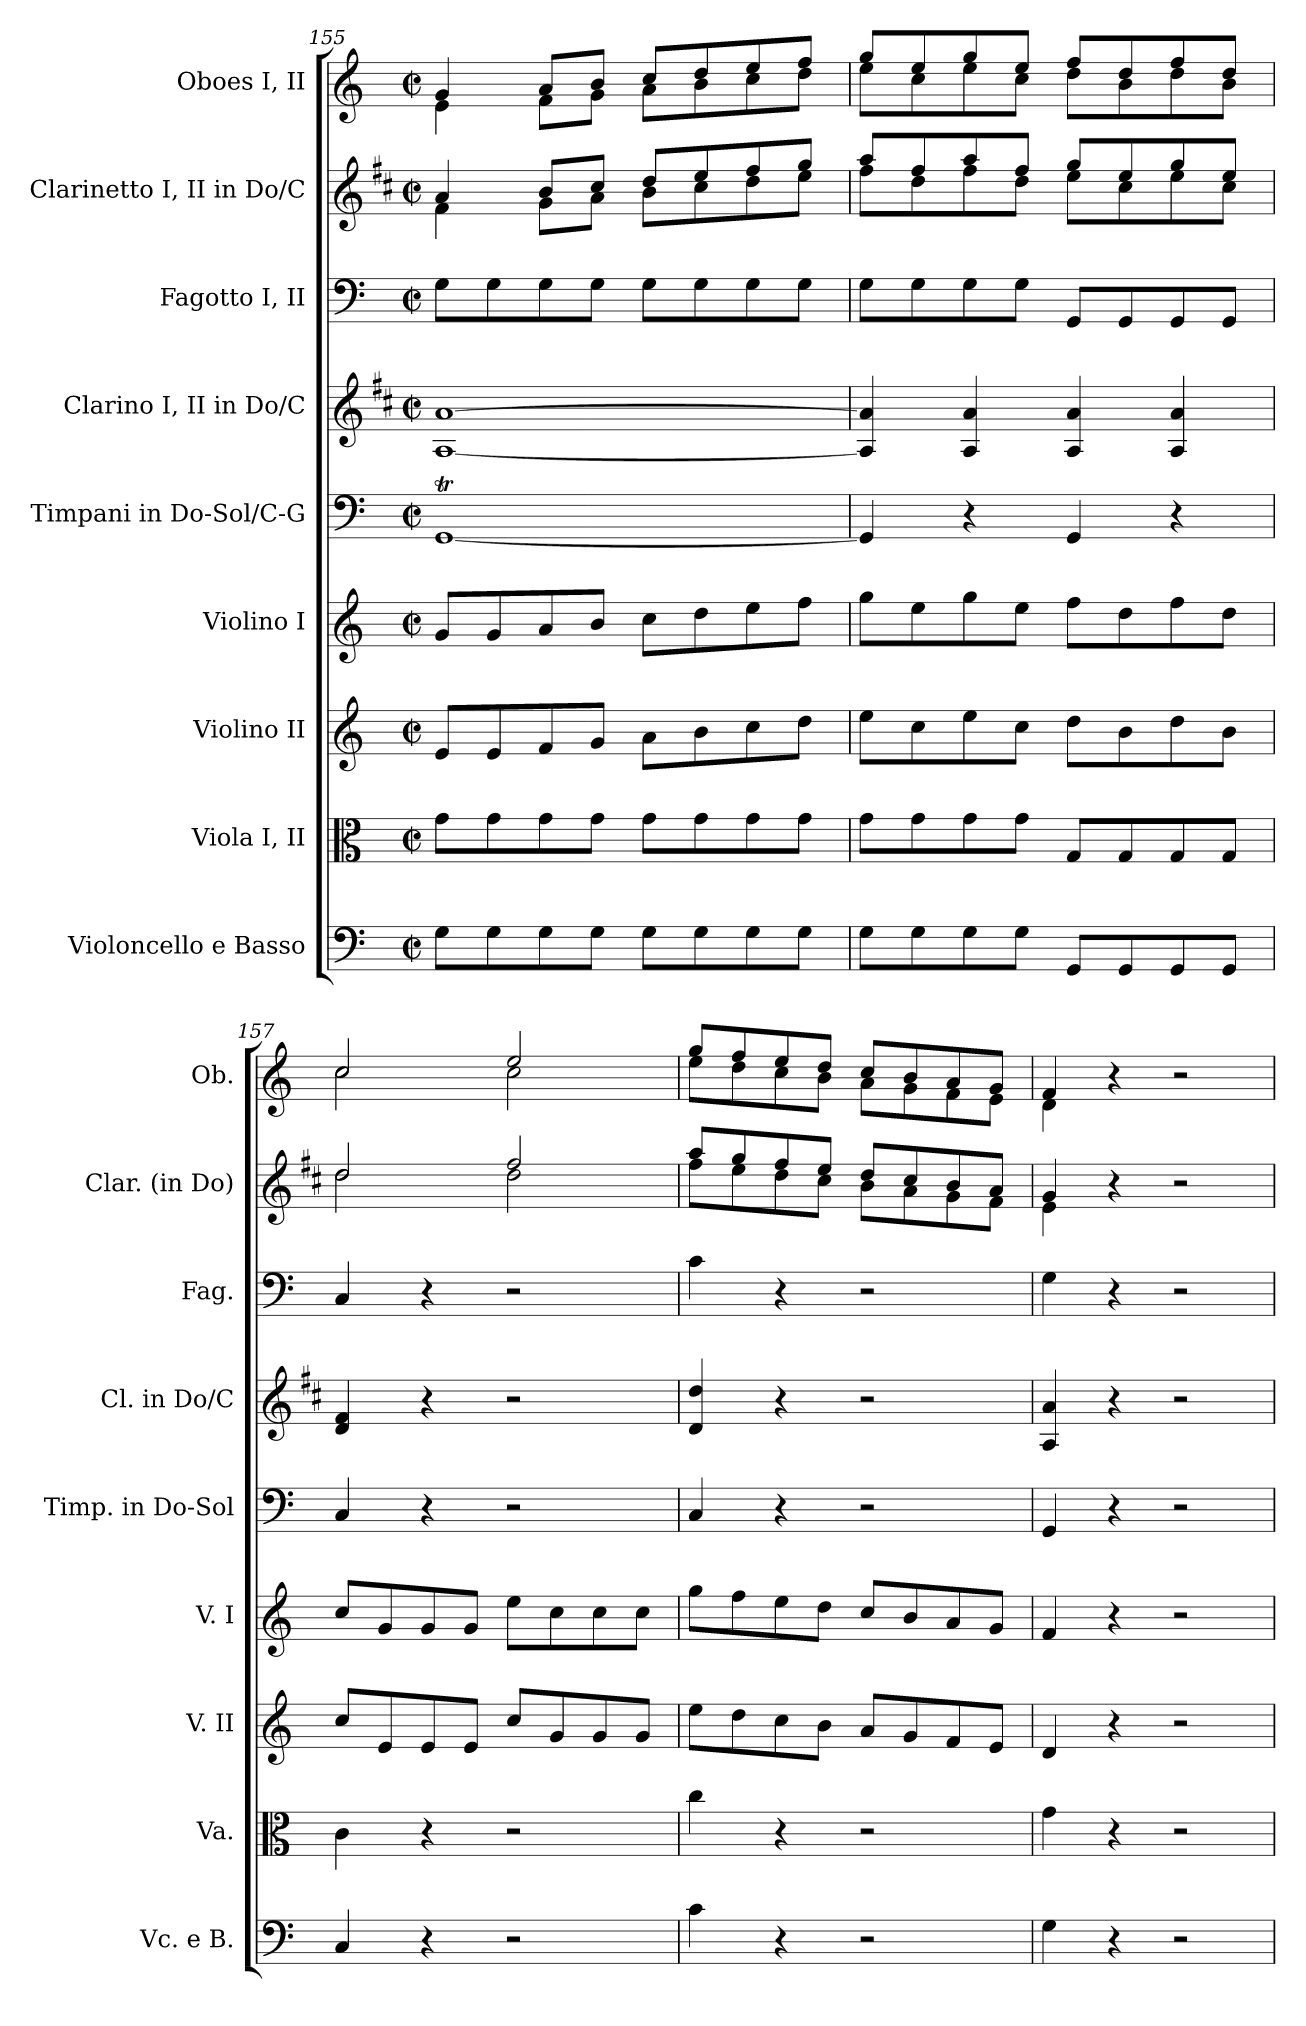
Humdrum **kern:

**kern	**kern	**kern	**kern	**kern	**kern	**kern	**kern	**kern
*part9	*part8	*part7	*part6	*part5	*part4	*part3	*part2	*part1
*staff9	*staff8	*staff7	*staff6	*staff5	*staff4	*staff3	*staff2	*staff1
*I"Violoncello e Basso	*I"Viola I, II	*I"Violino II	*I"Violino I	*I"Timpani in Do-Sol/C-G	*I"Clarino I, II in Do/C	*I"Fagotto I, II	*I"Clarinetto I, II in Do/C	*I"Oboes I, II
*I'Vc. e B.	*I'Va.	*I'V. II	*I'V. I	*I'Timp. in Do-Sol	*I'Cl. in Do/C	*I'Fag.	*I'Clar. (in Do)	*I'Ob.
*clefF4	*clefC3	*clefG2	*clefG2	*clefF4	*clefG2	*clefF4	*clefG2	*clefG2
*	*	*	*	*	*ITrd1c2	*	*ITrd1c2	*
*k[]	*k[]	*k[]	*k[]	*k[]	*k[]	*k[]	*k[]	*k[]
*M2/2	*M2/2	*M2/2	*M2/2	*M2/2	*M2/2	*M2/2	*M2/2	*M2/2
*met(c|)	*met(c|)	*met(c|)	*met(c|)	*met(c|)	*met(c|)	*met(c|)	*met(c|)	*met(c|)
=155	=155	=155	=155	=155	=155	=155	=155	=155
*	*	*	*	*	*	*	*^	*^
8Gi\L	8gi\L	8e/L	8gi/L	[1GGTi	[1Gi [1gi	8Gi\L	4gi/	4e\	4gi/	4e\
8Gi\	8gi\	8e/	8gi/	.	.	8Gi\	.	.	.	.
8Gi\	8gi\	8f/	8a/	.	.	8Gi\	8a/L	8f\L	8a/L	8f\L
8Gi\J	8gi\J	8gi/J	8bi/J	.	.	8Gi\J	8bi/J	8gi\J	8bi/J	8gi\J
8Gi\L	8gi\L	8a\L	8cc\L	.	.	8Gi\L	8cc/L	8a\L	8cc/L	8a\L
8Gi\	8gi\	8bi\	8ddi\	.	.	8Gi\	8ddi/	8bi\	8ddi/	8bi\
8Gi\	8gi\	8cc\	8ee\	.	.	8Gi\	8ee/	8cc\	8ee/	8cc\
8Gi\J	8gi\J	8ddi\J	8ff\J	.	.	8Gi\J	8ff/J	8ddi\J	8ff/J	8ddi\J
=156	=156	=156	=156	=156	=156	=156	=156	=156	=156	=156
8Gi\L	8gi\L	8ee\L	8ggi\L	4GGi/]	4Gi/] 4gi/]	8Gi\L	8ggi/L	8ee\L	8ggi/L	8ee\L
8Gi\	8gi\	8cc\	8ee\	.	.	8Gi\	8ee/	8cc\	8ee/	8cc\
8Gi\	8gi\	8ee\	8ggi\	4r	4Gi/ 4gi/	8Gi\	8ggi/	8ee\	8ggi/	8ee\
8Gi\J	8gi\J	8cc\J	8ee\J	.	.	8Gi\J	8ee/J	8cc\J	8ee/J	8cc\J
8GGi/L	8Gi/L	8ddi\L	8ffi\L	4GGi/	4Gi/ 4gi/	8GGi/L	8ffi/L	8ddi\L	8ffi/L	8ddi\L
8GGi/	8Gi/	8bi\	8ddi\	.	.	8GGi/	8ddi/	8bi\	8ddi/	8bi\
8GGi/	8Gi/	8ddi\	8ffi\	4r	4Gi/ 4gi/	8GGi/	8ffi/	8ddi\	8ffi/	8ddi\
8GGi/J	8Gi/J	8bi\J	8ddi\J	.	.	8GGi/J	8ddi/J	8bi\J	8ddi/J	8bi\J
=157	=157	=157	=157	=157	=157	=157	=157	=157	=157	=157
4Ci/	4ci\	8cci/L	8cci/L	4Ci/	4ci/ 4ei/	4Ci/	2cci/	2cci\	2cci/	2cci\
.	.	8ei/	8gi/	.	.	.	.	.	.	.
4r	4r	8ei/	8gi/	4r	4r	4r	.	.	.	.
.	.	8ei/J	8gi/J	.	.	.	.	.	.	.
2r	2r	8cci/L	8eei\L	2r	2r	2r	2eei/	2cci\	2eei/	2cci\
.	.	8gi/	8cci\	.	.	.	.	.	.	.
.	.	8gi/	8cci\	.	.	.	.	.	.	.
.	.	8gi/J	8cci\J	.	.	.	.	.	.	.
=158	=158	=158	=158	=158	=158	=158	=158	=158	=158	=158
4ci\	4cci\	8eei\L	8ggi\L	4Ci/	4ci/ 4cci/	4ci\	8ggi/L	8eei\L	8ggi/L	8eei\L
.	.	8dd\	8ff\	.	.	.	8ff/	8dd\	8ff/	8dd\
4r	4r	8cci\	8eei\	4r	4r	4r	8eei/	8cci\	8eei/	8cci\
.	.	8b\J	8dd\J	.	.	.	8dd/J	8b\J	8dd/J	8b\J
2r	2r	8a/L	8cci/L	2r	2r	2r	8cci/L	8a\L	8cci/L	8a\L
.	.	8gi/	8b/	.	.	.	8b/	8gi\	8b/	8gi\
.	.	8f/	8a/	.	.	.	8a/	8f\	8a/	8f\
.	.	8ei/J	8gi/J	.	.	.	8gi/J	8ei\J	8gi/J	8ei\J
=159	=159	=159	=159	=159	=159	=159	=159	=159	=159	=159
4Gi\	4gi\	4di/	4fi/	4GGi/	4Gi/ 4gi/	4Gi\	4fi/	4di\	4fi/	4di\
4r	4r	4r	4r	4r	4r	4r	4r	4ryy	4r	4ryy
2r	2r	2r	2r	2r	2r	2r	2r	2ryy	2r	2ryy
*	*	*	*	*	*	*	*v	*v	*	*
*	*	*	*	*	*	*	*	*v	*v
=	=	=	=	=	=	=	=	=
*-	*-	*-	*-	*-	*-	*-	*-	*-
